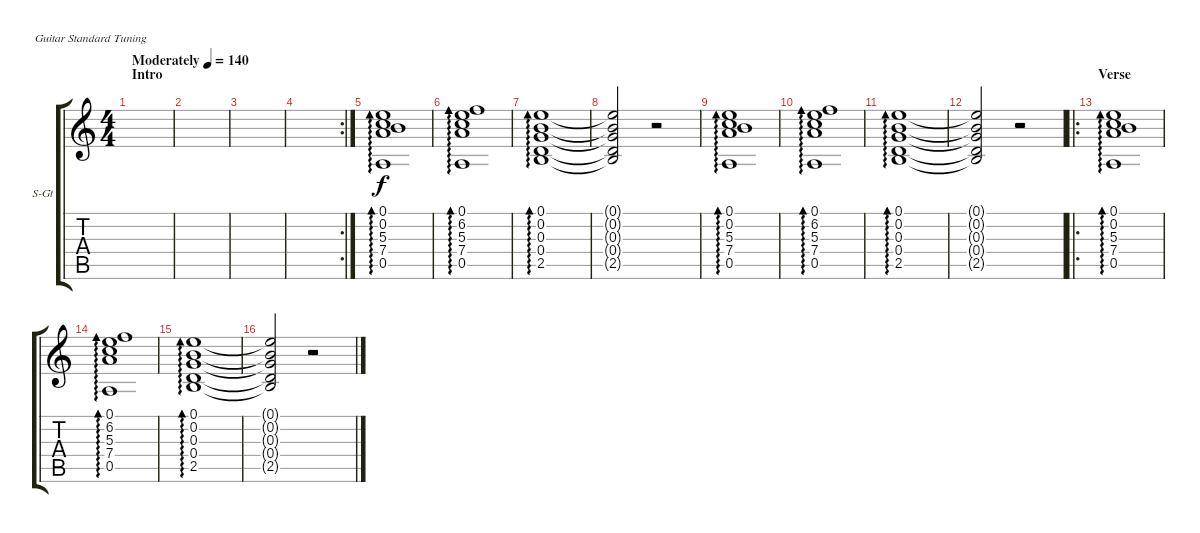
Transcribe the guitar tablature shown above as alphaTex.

\defaultSystemsLayout 4
\bracketExtendMode groupsimilarinstruments
\firstSystemTrackNameOrientation horizontal
\otherSystemsTrackNameOrientation horizontal
\track ("Steel Guitar" "S-Gt") {instrument acousticguitarsteel}
\staff {score tabs}
\tuning (E4 B3 G3 D3 A2 E2)
\ts (4 4)
\section ("" "Intro")
\tempo (140 "Moderately")
\clef g2
\scale
0.485477
\ks c
|
\scale
0.257261 |
\scale
0.257261 |
\rc 2
\scale
0.354167 |
\scale
0.322917 (0.5 7.4 5.3 0.2 0.1).1{ad 0} |
\scale
0.322917 (0.5 7.4 5.3 6.2 0.1).1{ad 0} |
\scale
0.333333 (2.5 0.4 0.3 0.2 0.1).1{ad 0} |
\scale
0.333333 (2.5{t} 0.4{t} 0.3{t} 0.2{t} 0.1{t}).2 r.2 |
\scale
0.333333 (0.5 7.4 5.3 0.2 0.1).1{ad 0} |
\scale
0.333333 (0.5 7.4 5.3 6.2 0.1).1{ad 0} |
\scale
0.333333 (2.5 0.4 0.3 0.2 0.1).1{ad 0} |
\scale
0.333333 (2.5{t} 0.4{t} 0.3{t} 0.2{t} 0.1{t}).2 r.2 |
\ro
\section ("" "Verse")
\scale
0.373737 (0.5 7.4 5.3 0.2 0.1).1{ad 0} |
\scale
0.313131 (0.5 7.4 5.3 6.2 0.1).1{ad 0} |
\scale
0.313131 (2.5 0.4 0.3 0.2 0.1).1{ad 0} |
\scale
0.333333 (2.5{t} 0.4{t} 0.3{t} 0.2{t} 0.1{t}).2 r.2
